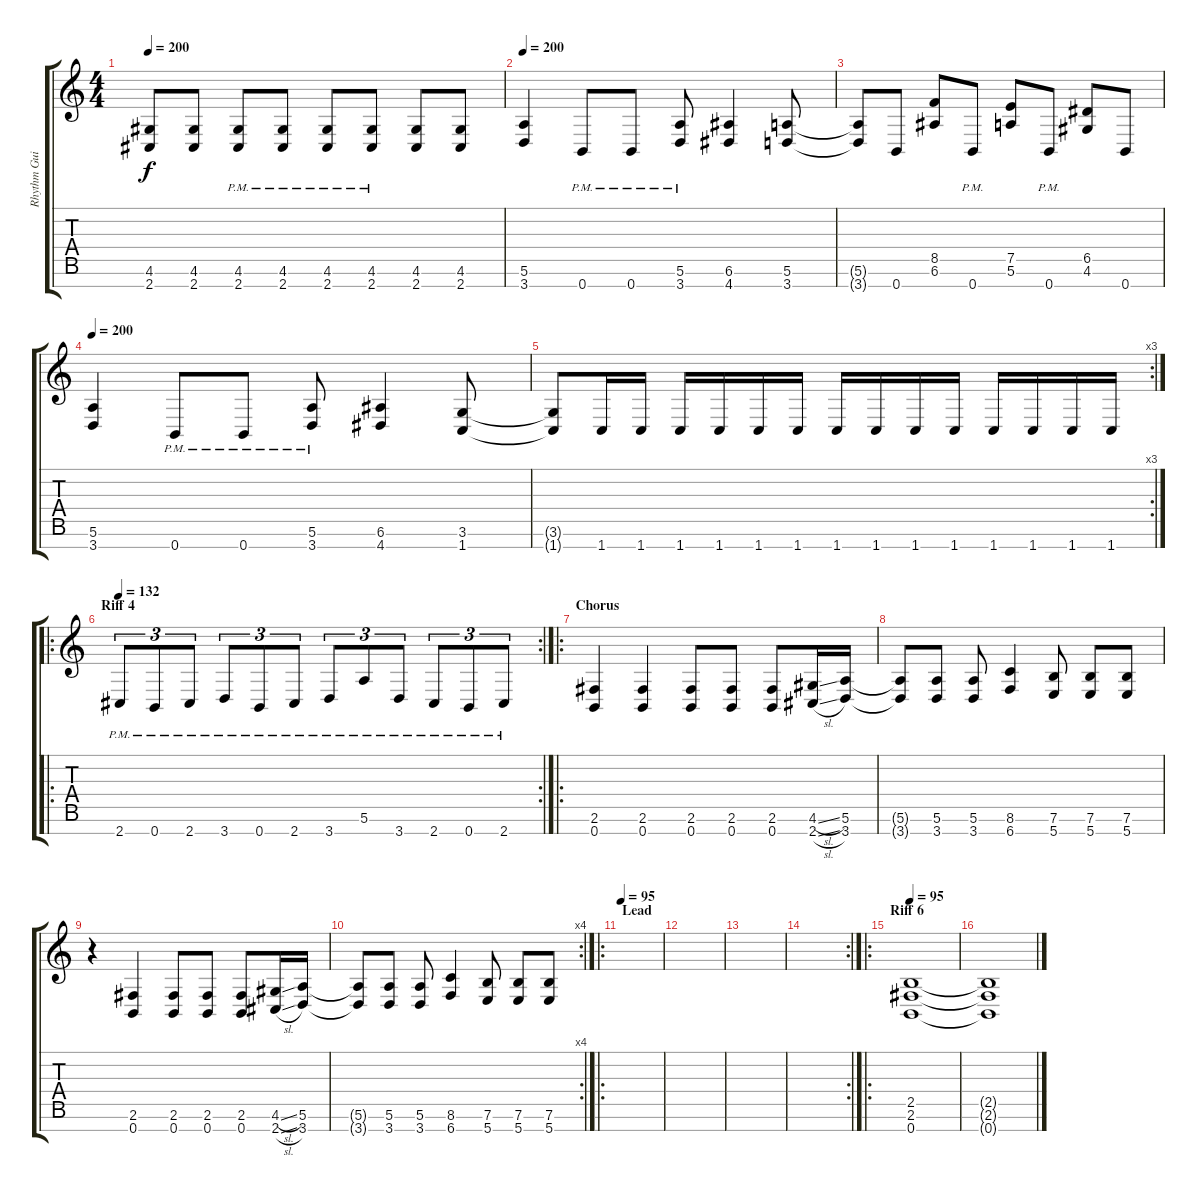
\track ("Rhythm Guitar L" "Rhythm Gui") {instrument distortionguitar}
\staff {score tabs}
\tuning (E4 B3 G3 D3 A2 E2 B1) {hide}
\ts (4 4)
\tempo 200
\clef g2
\ks c
(4.6{t} 2.7{t}).8{dy f} (4.6 2.7).8 (4.6{pm} 2.7{pm}).8 (4.6{pm} 2.7{pm}).8 (4.6{pm} 2.7{pm}).8 (4.6{pm} 2.7).8 (4.6 2.7).8 (4.6 2.7).8 |
\tempo 200
(5.6 3.7).4 0.7{pm}.8 0.7{pm}.8 (5.6{pm} 3.7{pm}).8 (6.6 4.7).4 (5.6 3.7).8 |
(5.6{t} 3.7{t}).8 0.7.8 (8.5 6.6).8 0.7{pm}.8 (7.5 5.6).8 0.7{pm}.8 (6.5 4.6).8 0.7.8 |
\tempo 200
(5.6 3.7).4 0.7{pm}.8 0.7{pm}.8 (5.6{pm} 3.7{pm}).8 (6.6 4.7).4 (3.6 1.7).8 |
\rc 3
(3.6{t} 1.7{t}).8 1.7.16 1.7.16 1.7.16 1.7.16 1.7.16 1.7.16 1.7.16 1.7.16 1.7.16 1.7.16 1.7.16 1.7.16 1.7.16 1.7.16 |
\ro
\rc 2
\section ("" "Riff 4")
\tempo 132
2.7{pm}.8{tu (3 2)} 0.7{pm}.8{tu (3 2)} 2.7{pm}.8{tu (3 2)} 3.7{pm}.8{tu (3 2)} 0.7{pm}.8{tu (3 2)} 2.7{pm}.8{tu (3 2)} 3.7{pm}.8{tu (3 2)} 5.6{pm}.8{tu (3 2)} 3.7{pm}.8{tu (3 2)} 2.7{pm}.8{tu (3 2)} 0.7{pm}.8{tu (3 2)} 2.7{pm}.8{tu (3 2)} |
\ro
\section ("" "Chorus")
(2.6 0.7).4 (2.6 0.7).4 (2.6 0.7).8 (2.6 0.7).8 (2.6 0.7).8 (4.6{sl} 2.7{sl}).16 (5.6 3.7).16 |
(5.6{t} 3.7{t}).8 (5.6 3.7).8 (5.6 3.7).8 (8.6 6.7).4 (7.6 5.7).8 (7.6 5.7).8 (7.6 5.7).8 |
r.4 (2.6 0.7).4 (2.6 0.7).8 (2.6 0.7).8 (2.6 0.7).8 (4.6{sl} 2.7{sl}).16 (5.6 3.7).16 |
\rc 4
(5.6{t} 3.7{t}).8 (5.6 3.7).8 (5.6 3.7).8 (8.6 6.7).4 (7.6 5.7).8 (7.6 5.7).8 (7.6 5.7).8 |
\ro
\section ("" "Lead")
\tempo 95
|
|
|
\rc 2
|
\ro
\section ("" "Riff 6")
\tempo 95
(2.5 2.6 0.7).1 |
(2.5{t} 2.6{t} 0.7{t}).1
